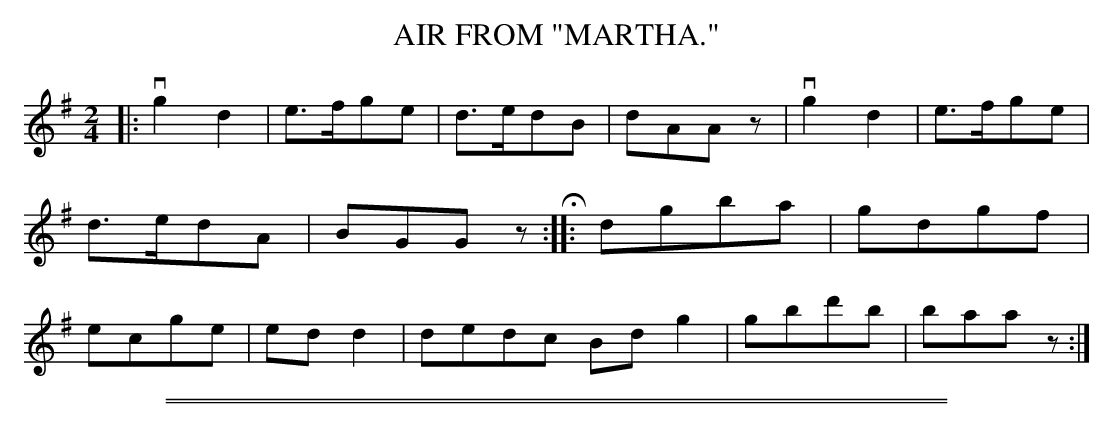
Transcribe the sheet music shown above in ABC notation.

X:1
T: AIR FROM "MARTHA."
M: 2/4
L: 1/8
K: G
|:\
vg2 d2 | e>fge | d>edB | dAAz |\
vg2 d2 | e>fge | d>edA | BGGz H::\
dgba | gdgf | ecge | edd2 |\
dedc Bdg2 | gbd'b | baaz :|
